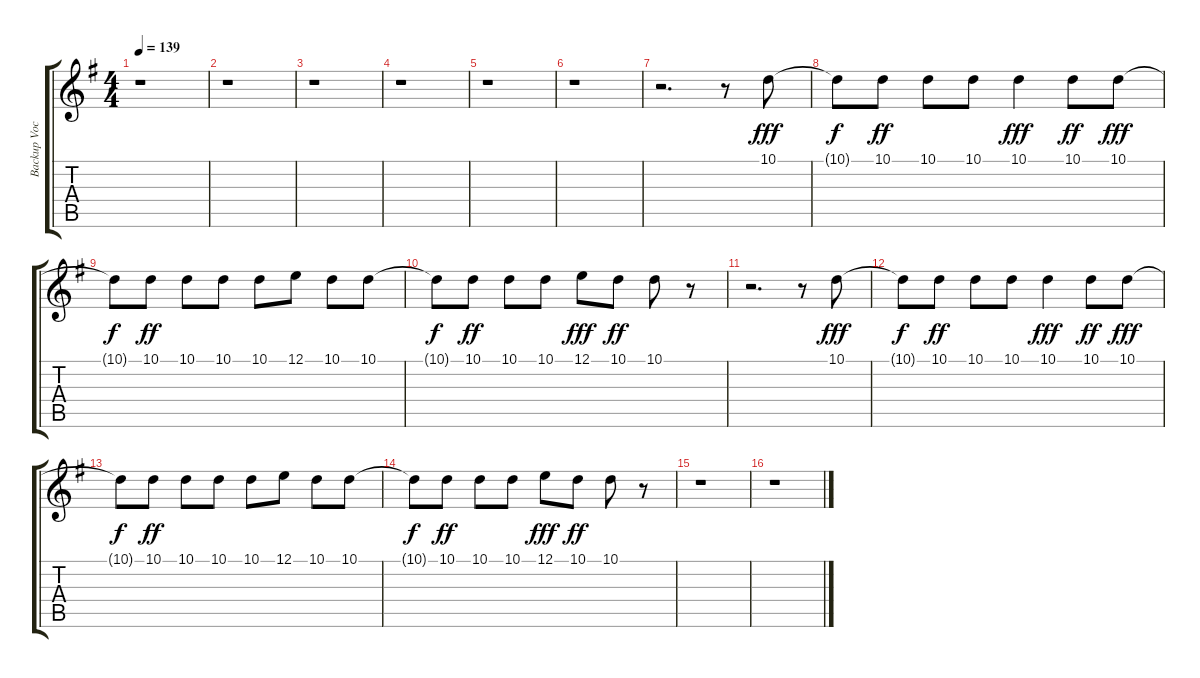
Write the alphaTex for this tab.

\track ("Backup Vocals" "Backup Voc") {instrument flute}
\staff {score tabs}
\tuning (E4 B3 G3 D3 A2 E2) {hide}
\ts (4 4)
\tempo 139
\clef g2
\ks g
r.1{dy ff} |
r.1 |
r.1 |
r.1 |
r.1 |
r.1 |
r.2{d} r.8 10.1.8{dy fff volume 11} |
10.1{t}.8{dy f} 10.1.8{dy ff} 10.1.8 10.1.8 10.1.4{dy fff} 10.1.8{dy ff} 10.1.8{dy fff} |
10.1{t}.8{dy f} 10.1.8{dy ff} 10.1.8 10.1.8 10.1.8 12.1.8 10.1.8 10.1.8 |
10.1{t}.8{dy f} 10.1.8{dy ff} 10.1.8 10.1.8 12.1.8{dy fff} 10.1.8{dy ff} 10.1.8 r.8 |
r.2{d} r.8 10.1.8{dy fff} |
10.1{t}.8{dy f} 10.1.8{dy ff} 10.1.8 10.1.8 10.1.4{dy fff} 10.1.8{dy ff} 10.1.8{dy fff} |
10.1{t}.8{dy f} 10.1.8{dy ff} 10.1.8 10.1.8 10.1.8 12.1.8 10.1.8 10.1.8 |
10.1{t}.8{dy f} 10.1.8{dy ff} 10.1.8 10.1.8 12.1.8{dy fff} 10.1.8{dy ff} 10.1.8 r.8 |
r.1 |
r.1
